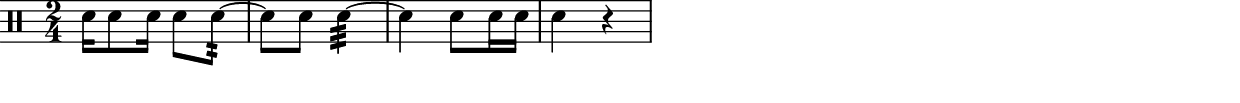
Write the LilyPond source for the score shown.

%% Generated by lilypond-book.py
%% Options: [exampleindent=10.16\mm,indent=0\mm,line-width=160\mm,quote]
\include "lilypond-book-preamble.ly"


% ****************************************************************
% Start cut-&-pastable-section
% ****************************************************************



\paper {
  indent = 0\mm
  line-width = 160\mm
  % offset the left padding, also add 1mm as lilypond creates cropped
  % images with a little space on the right
  line-width = #(- line-width (* mm  3.000000) (* mm 1))
  line-width = 160\mm - 2.0 * 10.16\mm
  % offset the left padding, also add 1mm as lilypond creates cropped
  % images with a little space on the right
  line-width = #(- line-width (* mm  3.000000) (* mm 1))
}

\layout {
  
}





% ****************************************************************
% ly snippet:
% ****************************************************************
\sourcefileline 132
\drums {
  \time 2/4
  sn16 8 16 8 8:32 ~
  8 8 4:32 ~
  4 8 16 16
  4 r4
}



% ****************************************************************
% end ly snippet
% ****************************************************************
